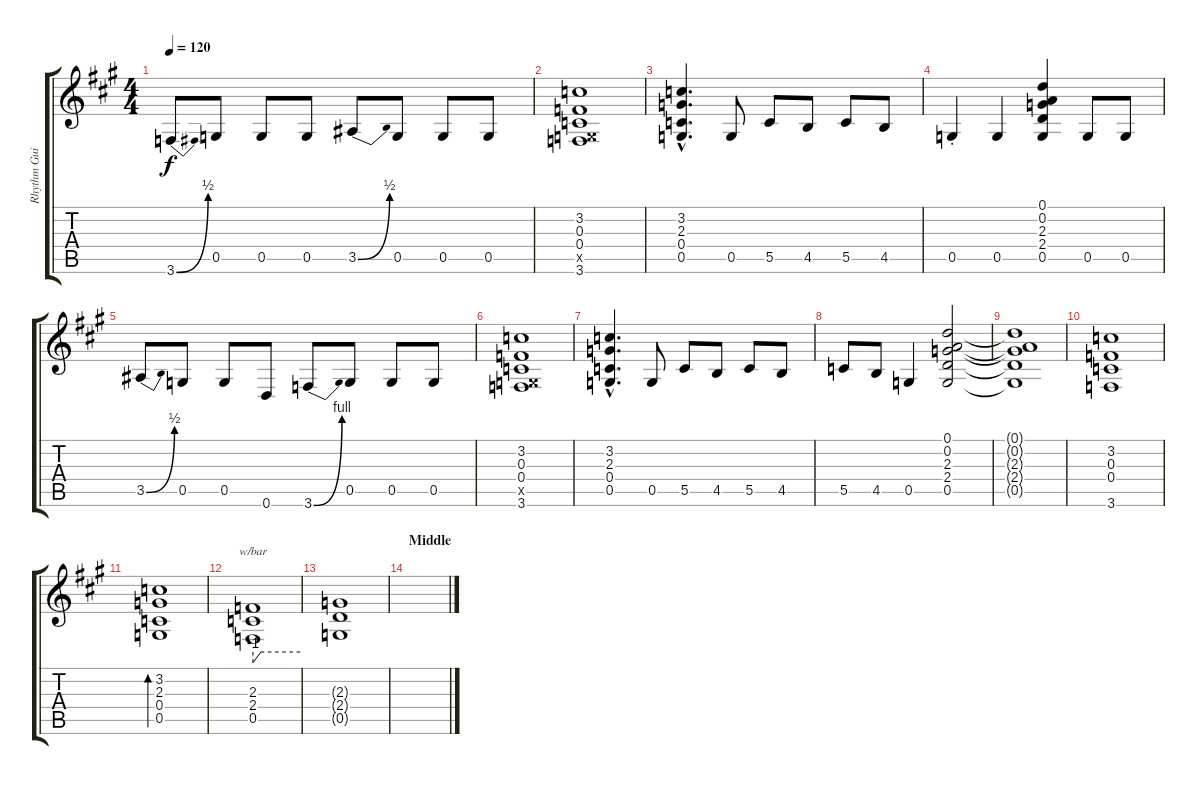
\track ("Rhythm Guitar" "Rhythm Gui") {instrument overdrivenguitar}
\staff {score tabs}
\tuning (D4 A3 F3 C3 G2 D2) {hide}
\ts (4 4)
\tempo 120
\clef g2
\ks a
3.6{be (bend 0 0 60 2)}.8{dy f} 0.5.8 0.5.8 0.5.8 3.5{be (bend 0 0 60 2)}.8 0.5.8 0.5.8 0.5.8 |
(3.2 0.3 0.4 0.5{x} 3.6).1 |
(3.2{hac} 2.3{hac} 0.4{hac} 0.5{hac}).4{d} 0.5.8 5.5.8 4.5.8 5.5.8 4.5.8 |
0.5{st}.4 0.5.4 (0.1 0.2 2.3 2.4 0.5).4 0.5.8 0.5.8 |
3.5{be (bend 0 0 60 2)}.8 0.5.8 0.5.8 0.6.8 3.6{be (bend 0 0 60 4)}.8 0.5.8 0.5.8 0.5.8 |
(3.2 0.3 0.4 0.5{x} 3.6).1 |
(3.2{hac} 2.3{hac} 0.4{hac} 0.5{hac}).4{d} 0.5.8 5.5.8 4.5.8 5.5.8 4.5.8 |
5.5.8 4.5.8 0.5.4 (0.1 0.2 2.3 2.4 0.5).2 |
(0.1{t} 0.2{t} 2.3{t} 2.4{t} 0.5{t}).1 |
(3.2 0.3 0.4 3.6).1 |
(3.2 2.3 0.4 0.5).1{bd 240} |
(2.3 2.4 0.5).1{tbe (custom default 0 -4 10 0 60 0)} |
(2.3{t} 2.4{t} 0.5{t}).1 |
\section ("" "Middle")
